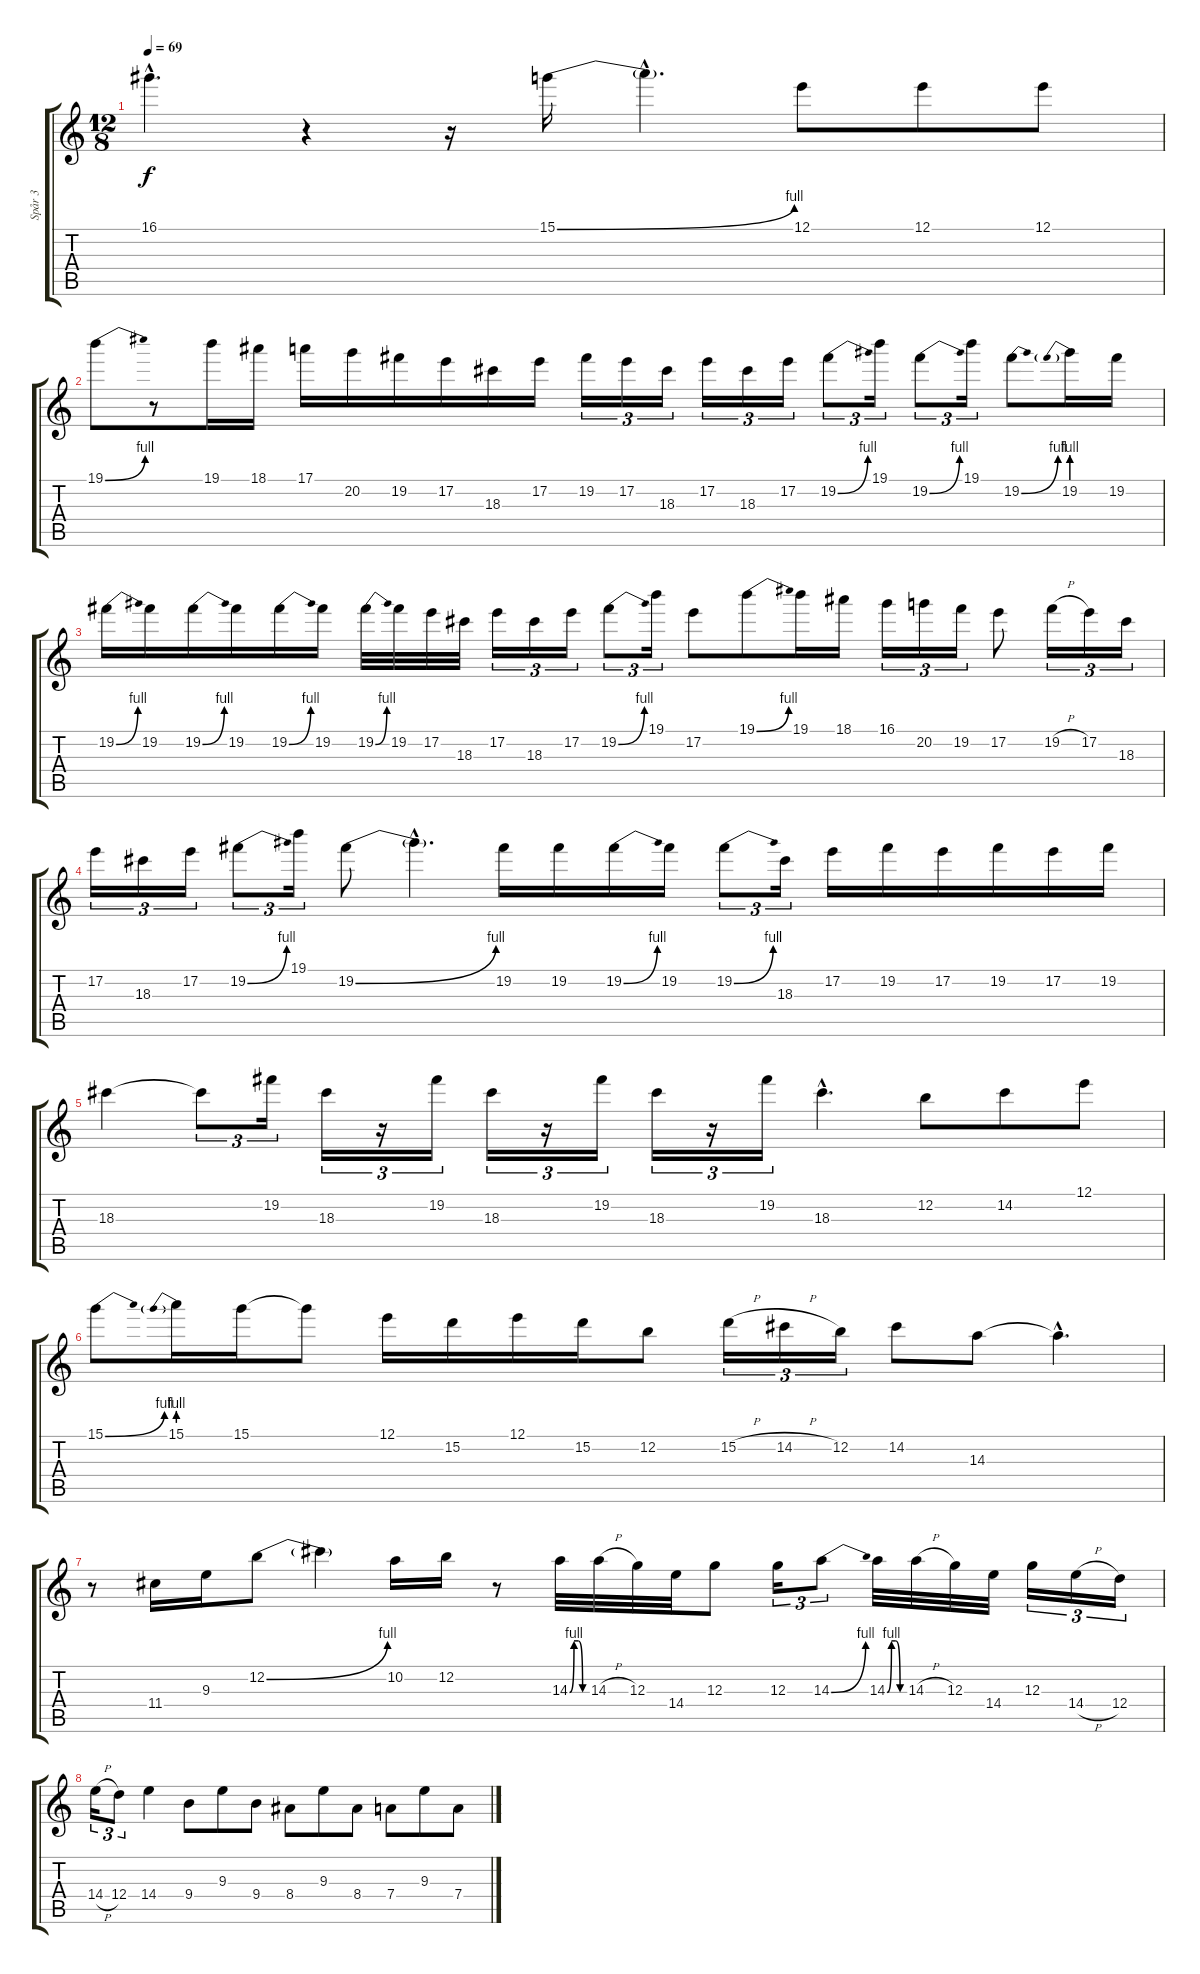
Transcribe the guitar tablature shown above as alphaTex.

\track ("Spår 3" "Spår 3") {instrument distortionguitar}
\staff {score tabs}
\tuning (E4 B3 G3 D3 A2 E2) {hide}
\ts (12 8)
\tempo 69
\clef g2
\ks c
16.1{hac t}.4{d dy f} r.4 r.16 15.1{be (bend 0 0 60 4)}.16 15.1{hac t}.4{d} 12.1.8 12.1.8 12.1.8 |
19.1{be (bend 0 0 60 4)}.8 r.8 19.1.16 18.1.16 17.1.16 20.2.16 19.2.16 17.2.16 18.3.16 17.2.16 19.2.16{tu (3 2)} 17.2.16{tu (3 2)} 18.3.16{tu (3 2)} 17.2.16{tu (3 2)} 18.3.16{tu (3 2)} 17.2.16{tu (3 2)} 19.2{be (bend 0 0 60 4)}.8{tu (3 2)} 19.1.16{tu (3 2)} 19.2{be (bend 0 0 60 4)}.8{tu (3 2)} 19.1.16{tu (3 2)} 19.2{be (bend 0 0 60 4)}.8 19.2{be (prebend 0 4 60 4)}.16 19.2.16 |
19.2{be (bend 0 0 60 4)}.16 19.2.16 19.2{be (bend 0 0 60 4)}.16 19.2.16 19.2{be (bend 0 0 60 4)}.16 19.2.16 19.2{be (bend 0 0 60 4)}.32 19.2.32 17.2.32 18.3.32 17.2.16{tu (3 2)} 18.3.16{tu (3 2)} 17.2.16{tu (3 2)} 19.2{be (bend 0 0 60 4)}.8{tu (3 2)} 19.1.16{tu (3 2)} 17.2.8 19.1{be (bend 0 0 60 4)}.8 19.1.16 18.1.16 16.1.16{tu (3 2)} 20.2.16{tu (3 2)} 19.2.16{tu (3 2)} 17.2.8 19.2{h}.16{tu (3 2)} 17.2.16{tu (3 2)} 18.3.16{tu (3 2)} |
17.2.16{tu (3 2)} 18.3.16{tu (3 2)} 17.2.16{tu (3 2)} 19.2{be (bend 0 0 60 4)}.8{tu (3 2)} 19.1.16{tu (3 2)} 19.2{be (bend 0 0 60 4)}.8 19.2{hac t}.4{d} 19.2.16 19.2.16 19.2{be (bend 0 0 60 4)}.16 19.2.16 19.2{be (bend 0 0 60 4)}.8{tu (3 2)} 18.3.16{tu (3 2)} 17.2.16 19.2.16 17.2.16 19.2.16 17.2.16 19.2.16 |
18.3.4 18.3{t}.8{tu (3 2)} 19.2.16{tu (3 2)} 18.3.16{tu (3 2)} r.16{tu (3 2)} 19.2.16{tu (3 2)} 18.3.16{tu (3 2)} r.16{tu (3 2)} 19.2.16{tu (3 2)} 18.3.16{tu (3 2)} r.16{tu (3 2)} 19.2.16{tu (3 2)} 18.3{hac}.4{d} 12.2.8 14.2.8 12.1.8 |
15.1{be (bend 0 0 60 4)}.8 15.1{be (prebend 0 4 60 4)}.16 15.1.16 15.1{t}.8 12.1.16 15.2.16 12.1.16 15.2.16 12.2.8 15.2{h}.16{tu (3 2)} 14.2{h}.16{tu (3 2)} 12.2.16{tu (3 2)} 14.2.8 14.3.8 14.3{hac t}.4{d} |
r.8 11.4.16 9.3.16 12.2{be (bend 0 0 60 4)}.8 12.2{t}.4 10.2.16 12.2.16 r.8 14.3{be (custom 0 0 15 4 30 4 45 0 60 0)}.32 14.3{h}.32 12.3.32 14.4.32 12.3.8 12.3.16{tu (3 2)} 14.3{be (bend 0 0 60 4)}.8{tu (3 2)} 14.3{be (custom 0 0 15 4 30 4 45 0 60 0)}.32 14.3{h}.32 12.3.32 14.4.32 12.3.16{tu (3 2)} 14.4{h}.16{tu (3 2)} 12.4.16{tu (3 2)} |
14.4{h}.16{tu (3 2)} 12.4.8{tu (3 2)} 14.4.4 9.4.8 9.3.8 9.4.8 8.4.8 9.3.8 8.4.8 7.4.8 9.3.8 7.4.8
